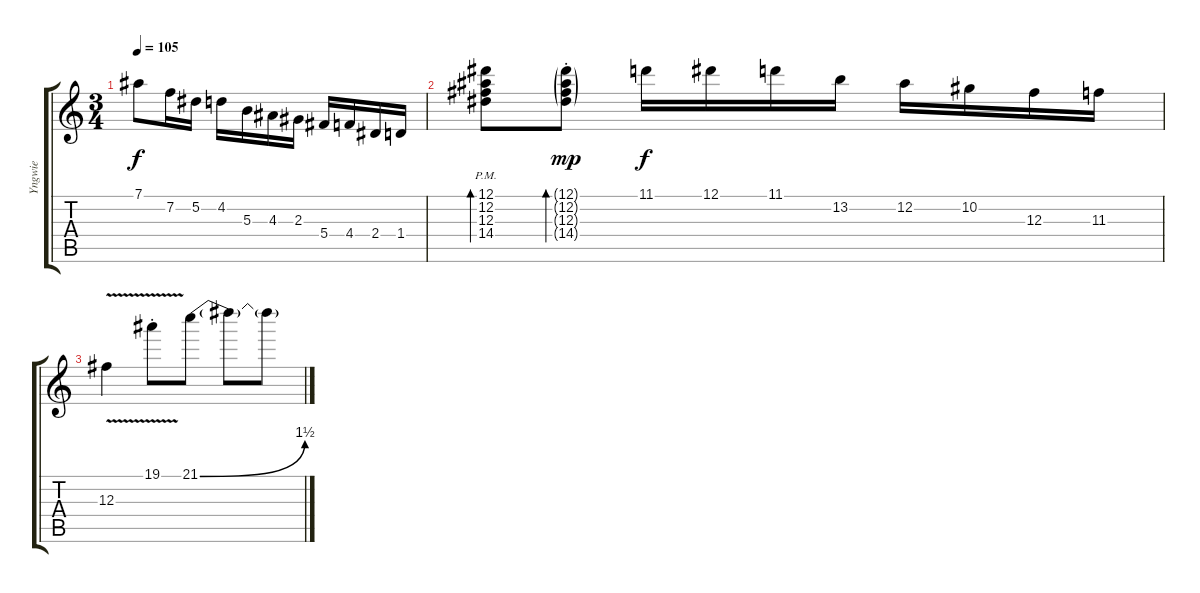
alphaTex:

\track ("Yngwie" "Yngwie") {instrument overdrivenguitar}
\staff {score tabs}
\tuning (Eb4 Bb3 Gb3 Db3 Ab2 Eb2) {hide}
\ts (3 4)
\tempo 105
\clef g2
\ks c
7.1.8{dy f} 7.2.16 5.2.16 4.2.16 5.3.16 4.3.16 2.3.16 5.4.16 4.4.16 2.4.16 1.4.16 |
(12.1 12.2{pm} 12.3{pm} 14.4{pm}).8{bd 480} (12.1{g st} 12.2{g st} 12.3{g st} 14.4{g st}).8{bd 480 dy mp} 11.1.16{dy f} 12.1.16 11.1.16 13.2.16 12.2.16 10.2.16 12.3.16 11.3.16 |
12.3{v}.4 19.1{v st}.8 21.1{be (bend 0 0 60 6)}.8 21.1{t}.8 21.1{t}.8
